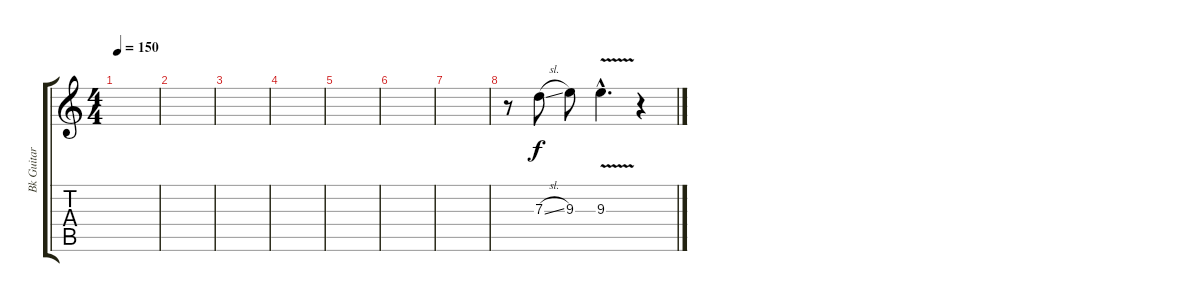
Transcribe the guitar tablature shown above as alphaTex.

\track ("Bk Guitar " "Bk Guitar ") {instrument overdrivenguitar}
\staff {score tabs}
\tuning (E4 B3 G3 D3 A2 D2) {hide}
\ts (4 4)
\tempo 150
\clef g2
\ks c
|
|
|
|
|
|
|
r.8 7.3{sl}.8 9.3.8 9.3{v hac}.4{d} r.4
